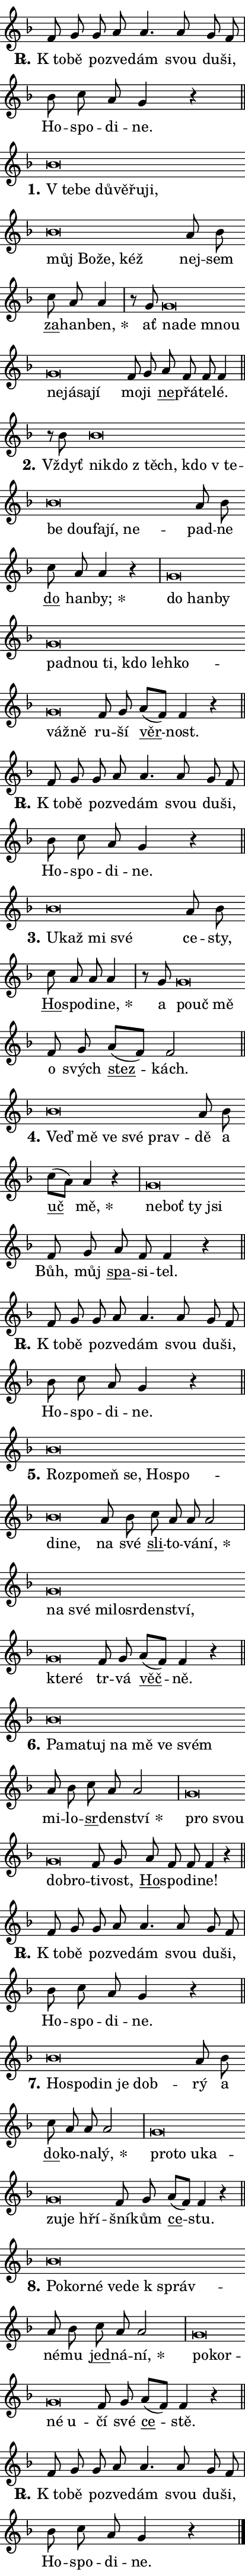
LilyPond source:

\version "2.22.1"
\header { tagline = "" }
\paper {
  indent = 0\cm
  top-margin = 0\cm
  right-margin = 0\cm
  bottom-margin = 0\cm
  left-margin = 0\cm
  paper-width = 7\cm
  page-breaking = #ly:one-page-breaking
  system-system-spacing.basic-distance = #11
  score-system-spacing.basic-distance = #11
  ragged-last = ##f
}


%% Author: Thomas Morley
%% https://lists.gnu.org/archive/html/lilypond-user/2020-05/msg00002.html
#(define (line-position grob)
"Returns position of @var[grob} in current system:
   @code{'start}, if at first time-step
   @code{'end}, if at last time-step
   @code{'middle} otherwise
"
  (let* ((col (ly:item-get-column grob))
         (ln (ly:grob-object col 'left-neighbor))
         (rn (ly:grob-object col 'right-neighbor))
         (col-to-check-left (if (ly:grob? ln) ln col))
         (col-to-check-right (if (ly:grob? rn) rn col))
         (break-dir-left
           (and
             (ly:grob-property col-to-check-left 'non-musical #f)
             (ly:item-break-dir col-to-check-left)))
         (break-dir-right
           (and
             (ly:grob-property col-to-check-right 'non-musical #f)
             (ly:item-break-dir col-to-check-right))))
        (cond ((eqv? 1 break-dir-left) 'start)
              ((eqv? -1 break-dir-right) 'end)
              (else 'middle))))

#(define (tranparent-at-line-position vctor)
  (lambda (grob)
  "Relying on @code{line-position} select the relevant enry from @var{vctor}.
Used to determine transparency,"
    (case (line-position grob)
      ((end) (not (vector-ref vctor 0)))
      ((middle) (not (vector-ref vctor 1)))
      ((start) (not (vector-ref vctor 2))))))

noteHeadBreakVisibility =
#(define-music-function (break-visibility)(vector?)
"Makes @code{NoteHead}s transparent relying on @var{break-visibility}"
#{
  \override NoteHead.transparent =
    #(tranparent-at-line-position break-visibility)
#})

#(define delete-ledgers-for-transparent-note-heads
  (lambda (grob)
    "Reads whether a @code{NoteHead} is transparent.
If so this @code{NoteHead} is removed from @code{'note-heads} from
@var{grob}, which is supposed to be @code{LedgerLineSpanner}.
As a result ledgers are not printed for this @code{NoteHead}"
    (let* ((nhds-array (ly:grob-object grob 'note-heads))
           (nhds-list
             (if (ly:grob-array? nhds-array)
                 (ly:grob-array->list nhds-array)
                 '()))
           ;; Relies on the transparent-property being done before
           ;; Staff.LedgerLineSpanner.after-line-breaking is executed.
           ;; This is fragile ...
           (to-keep
             (remove
               (lambda (nhd)
                 (ly:grob-property nhd 'transparent #f))
               nhds-list)))
      ;; TODO find a better method to iterate over grob-arrays, similiar
      ;; to filter/remove etc for lists
      ;; For now rebuilt from scratch
      (set! (ly:grob-object grob 'note-heads)  '())
      (for-each
        (lambda (nhd)
          (ly:pointer-group-interface::add-grob grob 'note-heads nhd))
        to-keep))))

hideNotes = {
  \noteHeadBreakVisibility #begin-of-line-visible
}
unHideNotes = {
  \noteHeadBreakVisibility #all-visible
}

% work-around for resetting accidentals
% https://lilypond.org/doc/v2.23/Documentation/notation/displaying-rhythms#unmetered-music
cadenzaMeasure = {
  \cadenzaOff
  \partial 1024 s1024
  \cadenzaOn
}

#(define-markup-command (accent layout props text) (markup?)
  "Underline accented syllable"
  (interpret-markup layout props
    #{\markup \override #'(offset . 4.3) \underline { #text }#}))

responsum = \markup \concat {
  "R" \hspace #-1.05 \path #0.1 #'((moveto 0 0.07) (lineto 0.9 0.8)) \hspace #0.05 "."
}

\layout {
    \context {
        \Staff
        \remove "Time_signature_engraver"
        \override LedgerLineSpanner.after-line-breaking = #delete-ledgers-for-transparent-note-heads
    }
    \context {
        \Voice {
            \override NoteHead.output-attributes = #'((class . "notehead"))
            \override Hairpin.height = #0.55
        }
    }
    \context {
        \Lyrics {
            \override StanzaNumber.output-attributes = #'((class . "stanzanumber"))
            \override LyricSpace.minimum-distance = #0.9
            \override LyricText.font-name = #"TeX Gyre Schola"
            \override LyricText.font-size = 1
            \override StanzaNumber.font-name = #"TeX Gyre Schola Bold"
            \override StanzaNumber.font-size = 1
        }
    }
}

% magnetic-lyrics.ily
%
%   written by
%     Jean Abou Samra <jean@abou-samra.fr>
%     Werner Lemberg <wl@gnu.org>
%
%   adapted by
%     Jiri Hon <jiri.hon@gmail.com>
%
% Version 2022-Apr-15

% https://www.mail-archive.com/lilypond-user@gnu.org/msg149350.html

#(define (Left_hyphen_pointer_engraver context)
   "Collect syllable-hyphen-syllable occurrences in lyrics and store
them in properties.  This engraver only looks to the left.  For
example, if the lyrics input is @code{foo -- bar}, it does the
following.

@itemize @bullet
@item
Set the @code{text} property of the @code{LyricHyphen} grob between
@q{foo} and @q{bar} to @code{foo}.

@item
Set the @code{left-hyphen} property of the @code{LyricText} grob with
text @q{foo} to the @code{LyricHyphen} grob between @q{foo} and
@q{bar}.
@end itemize

Use this auxiliary engraver in combination with the
@code{lyric-@/text::@/apply-@/magnetic-@/offset!} hook."
   (let ((hyphen #f)
         (text #f))
     (make-engraver
      (acknowledgers
       ((lyric-syllable-interface engraver grob source-engraver)
        (set! text grob)))
      (end-acknowledgers
       ((lyric-hyphen-interface engraver grob source-engraver)
        ;(when (not (grob::has-interface grob 'lyric-space-interface))
          (set! hyphen grob)));)
      ((stop-translation-timestep engraver)
       (when (and text hyphen)
         (ly:grob-set-object! text 'left-hyphen hyphen))
       (set! text #f)
       (set! hyphen #f)))))

#(define (lyric-text::apply-magnetic-offset! grob)
   "If the space between two syllables is less than the value in
property @code{LyricText@/.details@/.squash-threshold}, move the right
syllable to the left so that it gets concatenated with the left
syllable.

Use this function as a hook for
@code{LyricText@/.after-@/line-@/breaking} if the
@code{Left_@/hyphen_@/pointer_@/engraver} is active."
   (let ((hyphen (ly:grob-object grob 'left-hyphen #f)))
     (when hyphen
       (let ((left-text (ly:spanner-bound hyphen LEFT)))
         (when (grob::has-interface left-text 'lyric-syllable-interface)
           (let* ((common (ly:grob-common-refpoint grob left-text X))
                  (this-x-ext (ly:grob-extent grob common X))
                  (left-x-ext
                   (begin
                     ;; Trigger magnetism for left-text.
                     (ly:grob-property left-text 'after-line-breaking)
                     (ly:grob-extent left-text common X)))
                  ;; `delta` is the gap width between two syllables.
                  (delta (- (interval-start this-x-ext)
                            (interval-end left-x-ext)))
                  (details (ly:grob-property grob 'details))
                  (threshold (assoc-get 'squash-threshold details 0.2)))
             (when (< delta threshold)
               (let* (;; We have to manipulate the input text so that
                      ;; ligatures crossing syllable boundaries are not
                      ;; disabled.  For languages based on the Latin
                      ;; script this is essentially a beautification.
                      ;; However, for non-Western scripts it can be a
                      ;; necessity.
                      (lt (ly:grob-property left-text 'text))
                      (rt (ly:grob-property grob 'text))
                      (is-space (grob::has-interface hyphen 'lyric-space-interface))
                      (space (if is-space " " ""))
                      (space-markup (grob-interpret-markup grob " "))
                      (space-size (interval-length (ly:stencil-extent space-markup X)))
                      (extra-delta (if is-space space-size 0))
                      ;; Append new syllable.
                      (ltrt-space (if (and (string? lt) (string? rt))
                                (string-append lt space rt)
                                (make-concat-markup (list lt space rt))))
                      ;; Right-align `ltrt` to the right side.
                      (ltrt-space-markup (grob-interpret-markup
                               grob
                               (make-translate-markup
                                (cons (interval-length this-x-ext) 0)
                                (make-right-align-markup ltrt-space)))))
                 (begin
                   ;; Don't print `left-text`.
                   (ly:grob-set-property! left-text 'stencil #f)
                   ;; Set text and stencil (which holds all collected
                   ;; syllables so far) and shift it to the left.
                   (ly:grob-set-property! grob 'text ltrt-space)
                   (ly:grob-set-property! grob 'stencil ltrt-space-markup)
                   (ly:grob-translate-axis! grob (- (- delta extra-delta)) X))))))))))


#(define (lyric-hyphen::displace-bounds-first grob)
   ;; Make very sure this callback isn't triggered too early.
   (let ((left (ly:spanner-bound grob LEFT))
         (right (ly:spanner-bound grob RIGHT)))
     (ly:grob-property left 'after-line-breaking)
     (ly:grob-property right 'after-line-breaking)
     (ly:lyric-hyphen::print grob)))

squashThreshold = #0.4

\layout {
  \context {
    \Lyrics
    \consists #Left_hyphen_pointer_engraver
    \override LyricText.after-line-breaking =
      #lyric-text::apply-magnetic-offset!
    \override LyricHyphen.stencil = #lyric-hyphen::displace-bounds-first
    \override LyricText.details.squash-threshold = \squashThreshold
    \override LyricHyphen.minimum-distance = 0
    \override LyricHyphen.minimum-length = \squashThreshold
  }
}

squash = \override LyricText.details.squash-threshold = 9999
unSquash = \override LyricText.details.squash-threshold = \squashThreshold

left = \override LyricText.self-alignment-X = #LEFT
unLeft = \revert LyricText.self-alignment-X

starOffset = #(lambda (grob) 
                (let ((x_offset (ly:self-alignment-interface::aligned-on-x-parent grob)))
                  (if (= x_offset 0) 0 (+ x_offset 1.2))))

star = #(define-music-function (syllable)(string?)
"Append star separator at the end of a syllable"
#{
  \once \override LyricText.X-offset = #starOffset
  \lyricmode { \markup {
    #syllable
    \override #'((font-name . "TeX Gyre Schola Bold")) \hspace #0.2 \lower #0.65 \larger "*"
  } }
#})

starAccent = #(define-music-function (syllable)(string?)
"Append star separator at the end of a syllable and make accent"
#{
  \once \override LyricText.X-offset = #starOffset
  \lyricmode { \markup {
    \accent #syllable
    \override #'((font-name . "TeX Gyre Schola Bold")) \hspace #0.2 \lower #0.65 \larger "*"
  } }
#})

breath = #(define-music-function (syllable)(string?)
"Append breathing indicator at the end of a syllable"
#{
  \lyricmode { \markup { #syllable "+" } }
#})

optionalBreath = #(define-music-function (syllable)(string?)
"Append optional breathing indicator at the end of a syllable"
#{
  \lyricmode { \markup { #syllable "(+)" } }
#})


\score {
    <<
        \new Voice = "melody" { \cadenzaOn \key f \major \relative { f'8 g g a a4. a8 g f \cadenzaMeasure \bar "|" bes c a g4 r \cadenzaMeasure \bar "||" \break }
\relative { bes'\breve*1/16 \hideNotes \breve*1/16 \bar "" \breve*1/16 \bar "" \breve*1/16 \bar "" \breve*1/16 \bar "" \breve*1/16 \bar "" \breve*1/16 \bar "" \breve*1/16 \bar "" \breve*1/16 \breve*1/16 \bar "" \unHideNotes a8 bes \bar "" c a a4 \cadenzaMeasure \bar "|" r8 g8 g\breve*1/16 \hideNotes \breve*1/16 \bar "" \breve*1/16 \bar "" \breve*1/16 \bar "" \breve*1/16 \bar "" \breve*1/16 \breve*1/16 \bar "" \unHideNotes f8 g \bar "" a f f f4 \cadenzaMeasure \bar "||" \break }
\relative { r8 bes'8 bes\breve*1/16 \hideNotes \breve*1/16 \bar "" \breve*1/16 \bar "" \breve*1/16 \bar "" \breve*1/16 \bar "" \breve*1/16 \bar "" \breve*1/16 \bar "" \breve*1/16 \bar "" \breve*1/16 \breve*1/16 \bar "" \unHideNotes a8 bes \bar "" c a a4 r \cadenzaMeasure \bar "|" g\breve*1/16 \hideNotes \breve*1/16 \bar "" \breve*1/16 \bar "" \breve*1/16 \bar "" \breve*1/16 \bar "" \breve*1/16 \bar "" \breve*1/16 \bar "" \breve*1/16 \bar "" \breve*1/16 \bar "" \breve*1/16 \breve*1/16 \bar "" \unHideNotes f8 g \bar "" a[( f)] f4 r \cadenzaMeasure \bar "||" \break }
\relative { f'8 g g a a4. a8 g f \cadenzaMeasure \bar "|" bes c a g4 r \cadenzaMeasure \bar "||" \break }
\relative { bes'\breve*1/16 \hideNotes \breve*1/16 \bar "" \breve*1/16 \breve*1/16 \bar "" \unHideNotes a8 bes \bar "" c a a a4 \cadenzaMeasure \bar "|" r8 g8 g\breve*1/16 \hideNotes \breve*1/16 \breve*1/16 \bar "" \unHideNotes f8 g \bar "" a[( f)] f2 \cadenzaMeasure \bar "||" \break }
\relative { bes'\breve*1/16 \hideNotes \breve*1/16 \bar "" \breve*1/16 \bar "" \breve*1/16 \breve*1/16 \bar "" \unHideNotes a8 bes \bar "" c[( a)] a4 r \cadenzaMeasure \bar "|" g\breve*1/16 \hideNotes \breve*1/16 \bar "" \breve*1/16 \breve*1/16 \bar "" \unHideNotes f8 g \bar "" a f f4 r \cadenzaMeasure \bar "||" \break }
\relative { f'8 g g a a4. a8 g f \cadenzaMeasure \bar "|" bes c a g4 r \cadenzaMeasure \bar "||" \break }
\relative { bes'\breve*1/16 \hideNotes \breve*1/16 \bar "" \breve*1/16 \bar "" \breve*1/16 \bar "" \breve*1/16 \bar "" \breve*1/16 \bar "" \breve*1/16 \breve*1/16 \bar "" \unHideNotes a8 bes \bar "" c a a a2 \cadenzaMeasure \bar "|" g\breve*1/16 \hideNotes \breve*1/16 \bar "" \breve*1/16 \bar "" \breve*1/16 \bar "" \breve*1/16 \bar "" \breve*1/16 \bar "" \breve*1/16 \bar "" \breve*1/16 \breve*1/16 \bar "" \unHideNotes f8 g \bar "" a[( f)] f4 r \cadenzaMeasure \bar "||" \break }
\relative { bes'\breve*1/16 \hideNotes \breve*1/16 \bar "" \breve*1/16 \bar "" \breve*1/16 \bar "" \breve*1/16 \bar "" \breve*1/16 \breve*1/16 \bar "" \unHideNotes a8 bes \bar "" c a a2 \cadenzaMeasure \bar "|" g\breve*1/16 \hideNotes \breve*1/16 \bar "" \breve*1/16 \breve*1/16 \bar "" \unHideNotes f8 g \bar "" a f f f4 r \cadenzaMeasure \bar "||" \break }
\relative { f'8 g g a a4. a8 g f \cadenzaMeasure \bar "|" bes c a g4 r \cadenzaMeasure \bar "||" \break }
\relative { bes'\breve*1/16 \hideNotes \breve*1/16 \bar "" \breve*1/16 \bar "" \breve*1/16 \breve*1/16 \bar "" \unHideNotes a8 bes \bar "" c a a a2 \cadenzaMeasure \bar "|" g\breve*1/16 \hideNotes \breve*1/16 \bar "" \breve*1/16 \bar "" \breve*1/16 \bar "" \breve*1/16 \bar "" \breve*1/16 \breve*1/16 \bar "" \unHideNotes f8 g \bar "" a[( f)] f4 r \cadenzaMeasure \bar "||" \break }
\relative { bes'\breve*1/16 \hideNotes \breve*1/16 \bar "" \breve*1/16 \bar "" \breve*1/16 \bar "" \breve*1/16 \breve*1/16 \bar "" \unHideNotes a8 bes \bar "" c a a2 \cadenzaMeasure \bar "|" g\breve*1/16 \hideNotes \breve*1/16 \bar "" \breve*1/16 \breve*1/16 \bar "" \unHideNotes f8 g \bar "" a[( f)] f4 r \cadenzaMeasure \bar "||" \break }
\relative { f'8 g g a a4. a8 g f \cadenzaMeasure \bar "|" bes c a g4 r \cadenzaMeasure \bar "||" \break } \bar "|." }
        \new Lyrics \lyricsto "melody" { \lyricmode { \set stanza = \responsum
"K to" -- bě po -- zve -- dám svou du -- ši, Ho -- spo -- di -- ne.
\set stanza = "1."
\left "V te" -- \squash be dů -- vě -- řu -- ji, můj Bo -- že, kéž \unLeft \unSquash nej -- sem \markup \accent za -- han -- \star ben, ať \left na -- \squash de mnou ne -- já -- sa -- jí \unLeft \unSquash mo -- ji \markup \accent ne -- přá -- te -- lé.
\set stanza = "2."
Vždyť \left ni -- \squash kdo "z těch," kdo "v te" -- be dou -- fa -- jí, ne -- \unLeft \unSquash pad -- ne \markup \accent do han -- \star by; \left do \squash han -- by pad -- nou ti, kdo leh -- ko -- váž -- ně \unLeft \unSquash ru -- ší \markup \accent věr -- nost.
\set stanza = \responsum
"K to" -- bě po -- zve -- dám svou du -- ši, Ho -- spo -- di -- ne.
\set stanza = "3."
\left U -- \squash kaž mi své \unLeft \unSquash ce -- sty, \markup \accent Ho -- spo -- di -- \star ne, a \left po -- \squash uč mě \unLeft \unSquash o svých \markup \accent stez -- kách.
\set stanza = "4."
\left Veď \squash mě ve své prav -- \unLeft \unSquash dě a \markup \accent uč \star mě, \left ne -- \squash boť ty jsi \unLeft \unSquash Bůh, můj \markup \accent spa -- si -- tel.
\set stanza = \responsum
"K to" -- bě po -- zve -- dám svou du -- ši, Ho -- spo -- di -- ne.
\set stanza = "5."
\left Roz -- \squash po -- meň se, Ho -- spo -- di -- ne, \unLeft \unSquash na své \markup \accent sli -- to -- vá -- \star ní, \left na \squash své mi -- lo -- sr -- den -- ství, kte -- ré \unLeft \unSquash tr -- vá \markup \accent věč -- ně.
\set stanza = "6."
\left Pa -- \squash ma -- tuj na mě ve svém \unLeft \unSquash mi -- lo -- \markup \accent sr -- den -- \star ství \left pro \squash svou dob -- ro -- \unLeft \unSquash ti -- vost, \markup \accent Ho -- spo -- di -- ne!
\set stanza = \responsum
"K to" -- bě po -- zve -- dám svou du -- ši, Ho -- spo -- di -- ne.
\set stanza = "7."
\left Ho -- \squash spo -- din je dob -- \unLeft \unSquash rý a \markup \accent do -- ko -- na -- \star lý, \left pro -- \squash to u -- ka -- zu -- je hří -- \unLeft \unSquash šní -- kům \markup \accent ce -- stu.
\set stanza = "8."
\left Po -- \squash kor -- né ve -- de "k správ" -- \unLeft \unSquash né -- mu \markup \accent jed -- ná -- \star ní, \left po -- \squash kor -- né u -- \unLeft \unSquash čí své \markup \accent ce -- stě.
\set stanza = \responsum
"K to" -- bě po -- zve -- dám svou du -- ši, Ho -- spo -- di -- ne. } }
    >>
    \layout {}
}
